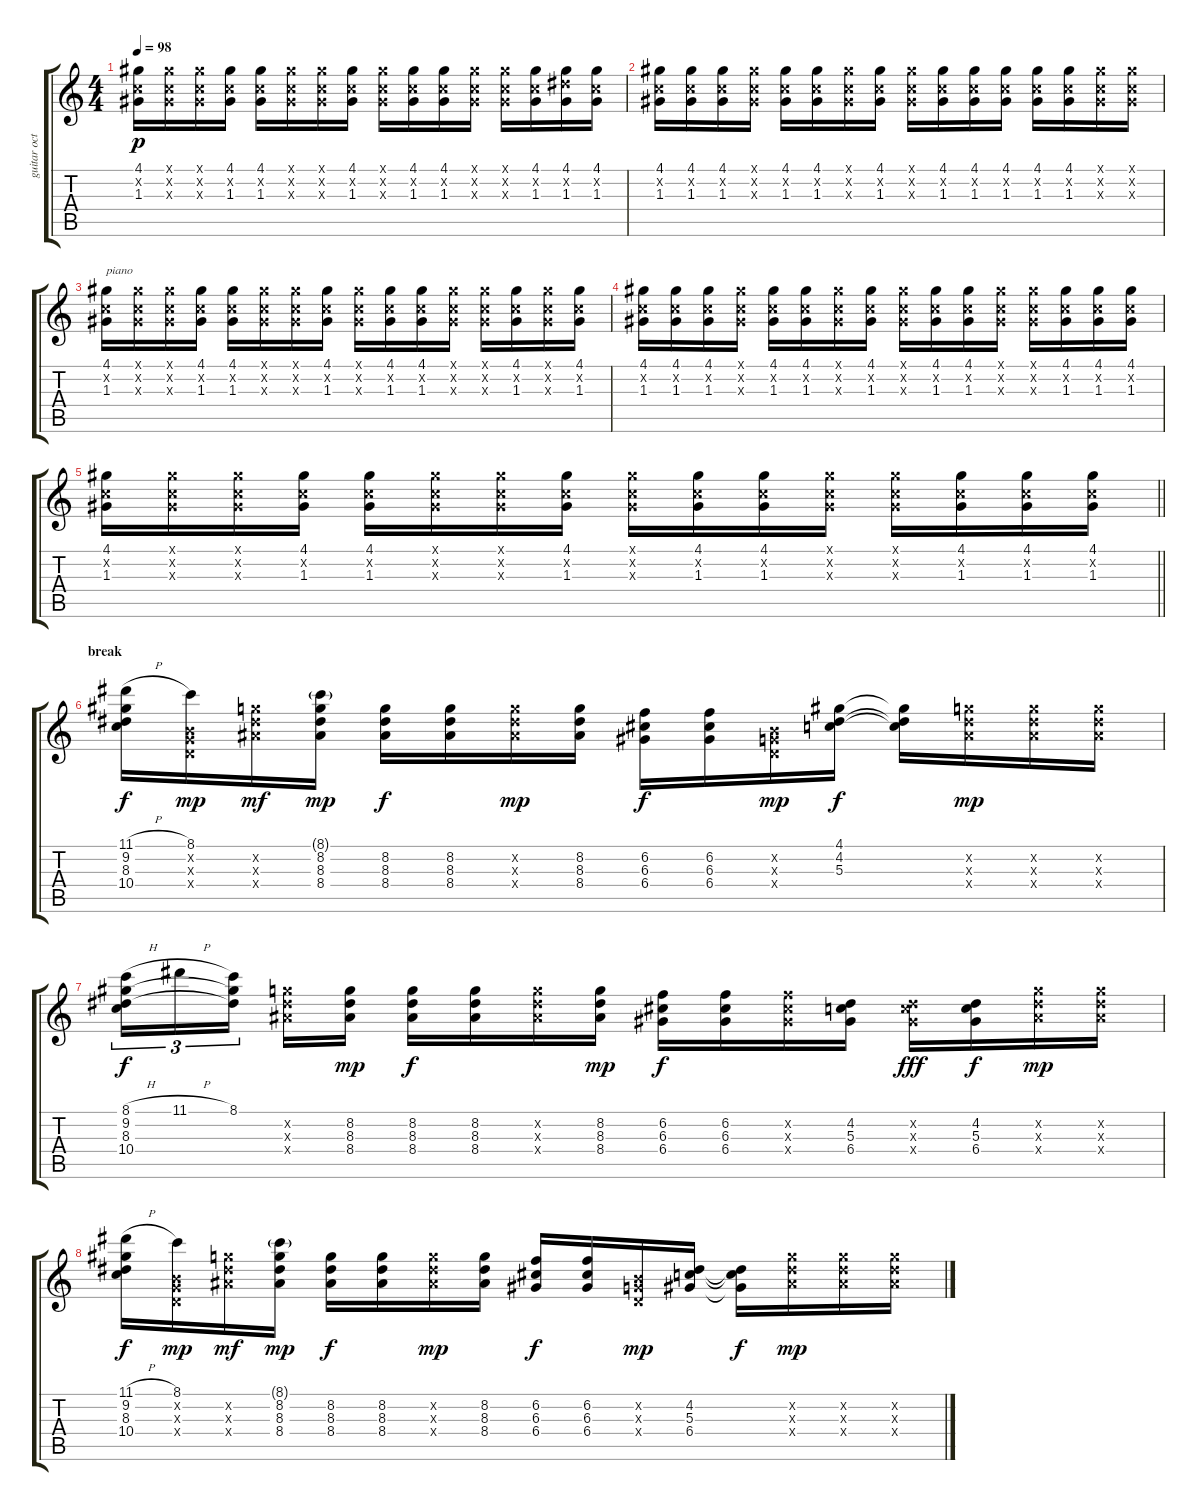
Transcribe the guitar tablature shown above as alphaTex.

\track ("guitar octav" "guitar oct") {instrument electricguitarclean}
\staff {score tabs}
\tuning (E4 B3 G3 D3 A2 E2) {hide}
\ts (4 4)
\tempo 98
\clef g2
\ks c
(4.1 1.2{x} 1.3).16{dy p} (4.1{x} 1.2{x} 1.3{x}).16 (4.1{x} 1.2{x} 1.3{x}).16 (4.1 1.2{x} 1.3).16 (4.1 1.2{x} 1.3).16 (4.1{x} 1.2{x} 1.3{x}).16 (4.1{x} 1.2{x} 1.3{x}).16 (4.1 1.2{x} 1.3).16 (4.1{x} 1.2{x} 1.3{x}).16 (4.1 1.2{x} 1.3).16 (4.1 1.2{x} 1.3).16 (4.1{x} 1.2{x} 1.3{x}).16 (4.1{x} 1.2{x} 1.3{x}).16 (4.1 1.2{x} 1.3).16 (4.1 4.2{x} 1.3).16 (4.1 1.2{x} 1.3).16 |
(4.1 1.2{x} 1.3).16 (4.1 1.2{x} 1.3).16 (4.1 1.2{x} 1.3).16 (4.1{x} 1.2{x} 1.3{x}).16 (4.1 1.2{x} 1.3).16 (4.1 1.2{x} 1.3).16 (4.1{x} 1.2{x} 1.3{x}).16 (4.1 1.2{x} 1.3).16 (4.1{x} 1.2{x} 1.3{x}).16 (4.1 1.2{x} 1.3).16 (4.1 1.2{x} 1.3).16 (4.1 1.2{x} 1.3).16 (4.1 1.2{x} 1.3).16 (4.1 1.2{x} 1.3).16 (4.1{x} 1.2{x} 1.3{x}).16 (4.1{x} 1.2{x} 1.3{x}).16 |
(4.1 1.2{x} 1.3).16{txt "piano"} (4.1{x} 1.2{x} 1.3{x}).16 (4.1{x} 1.2{x} 1.3{x}).16 (4.1 1.2{x} 1.3).16 (4.1 1.2{x} 1.3).16 (4.1{x} 1.2{x} 1.3{x}).16 (4.1{x} 1.2{x} 1.3{x}).16 (4.1 1.2{x} 1.3).16 (4.1{x} 1.2{x} 1.3{x}).16 (4.1 1.2{x} 1.3).16 (4.1 1.2{x} 1.3).16 (4.1{x} 1.2{x} 1.3{x}).16 (4.1{x} 1.2{x} 1.3{x}).16 (4.1 1.2{x} 1.3).16 (4.1{x} 1.2{x} 1.3{x}).16 (4.1 1.2{x} 1.3).16 |
(4.1 1.2{x} 1.3).16 (4.1 1.2{x} 1.3).16 (4.1 1.2{x} 1.3).16 (4.1{x} 1.2{x} 1.3{x}).16 (4.1 1.2{x} 1.3).16 (4.1 1.2{x} 1.3).16 (4.1{x} 1.2{x} 1.3{x}).16 (4.1 1.2{x} 1.3).16 (4.1{x} 1.2{x} 1.3{x}).16 (4.1 1.2{x} 1.3).16 (4.1 1.2{x} 1.3).16 (4.1{x} 1.2{x} 1.3{x}).16 (4.1{x} 1.2{x} 1.3{x}).16 (4.1 1.2{x} 1.3).16 (4.1 1.2{x} 1.3).16 (4.1 1.2{x} 1.3).16 |
\barLineRight lightlight
(4.1 1.2{x} 1.3).16 (4.1{x} 1.2{x} 1.3{x}).16 (4.1{x} 1.2{x} 1.3{x}).16 (4.1 1.2{x} 1.3).16 (4.1 1.2{x} 1.3).16 (4.1{x} 1.2{x} 1.3{x}).16 (4.1{x} 1.2{x} 1.3{x}).16 (4.1 1.2{x} 1.3).16 (4.1{x} 1.2{x} 1.3{x}).16 (4.1 1.2{x} 1.3).16 (4.1 1.2{x} 1.3).16 (4.1{x} 1.2{x} 1.3{x}).16 (4.1{x} 1.2{x} 1.3{x}).16 (4.1 1.2{x} 1.3).16 (4.1 1.2{x} 1.3).16 (4.1 1.2{x} 1.3).16 |
\section ("" "break")
(11.1{h} 9.2 8.3 10.4).16{dy f} (8.1 0.2{x} 0.3{x} 0.4{x}).16{dy mp} (8.2{x} 8.3{x} 8.4{x}).16{dy mf} (8.1{g} 8.2 8.3 8.4).16{dy mp} (8.2 8.3 8.4).16{dy f} (8.2 8.3 8.4).16 (8.2{x} 8.3{x} 8.4{x}).16{dy mp} (8.2 8.3 8.4).16 (6.2 6.3 6.4).16{dy f} (6.2 6.3 6.4).16 (0.2{x} 0.3{x} 0.4{x}).16{dy mp} (4.1 4.2 5.3).16{dy f} (4.1{t} 4.2{t} 5.3{t}).16 (8.2{x} 8.3{x} 8.4{x}).16{dy mp} (8.2{x} 8.3{x} 8.4{x}).16 (8.2{x} 8.3{x} 8.4{x}).16 |
(8.1{h} 9.2 8.3 10.4).16{tu (3 2) dy f} 11.1{h}.16{tu (3 2)} (8.1 9.2{t} 8.3{t}).16{tu (3 2) beam splitsecondary} (8.2{x} 8.3{x} 8.4{x}).16 (8.2 8.3 8.4).16{dy mp} (8.2 8.3 8.4).16{dy f} (8.2 8.3 8.4).16 (8.2{x} 8.3{x} 8.4{x}).16 (8.2 8.3 8.4).16{dy mp} (6.2 6.3 6.4).16{dy f} (6.2 6.3 6.4).16 (6.2{x} 6.3{x} 6.4{x}).16 (4.2 5.3 6.4).16 (4.2{x} 5.3{x} 6.4{x}).16{dy fff} (4.2 5.3 6.4).16{dy f} (8.2{x} 8.3{x} 8.4{x}).16{dy mp} (8.2{x} 8.3{x} 8.4{x}).16 |
(11.1{h} 9.2 8.3 10.4).16{dy f} (8.1 0.2{x} 0.3{x} 0.4{x}).16{dy mp} (8.2{x} 8.3{x} 8.4{x}).16{dy mf} (8.1{g} 8.2 8.3 8.4).16{dy mp} (8.2 8.3 8.4).16{dy f} (8.2 8.3 8.4).16 (8.2{x} 8.3{x} 8.4{x}).16{dy mp} (8.2 8.3 8.4).16 (6.2 6.3 6.4).16{dy f} (6.2 6.3 6.4).16 (0.2{x} 0.3{x} 0.4{x}).16{dy mp} (4.2 5.3 6.4).16 (4.2{t} 5.3{t} 6.4{t}).16{dy f} (8.2{x} 8.3{x} 8.4{x}).16{dy mp} (8.2{x} 8.3{x} 8.4{x}).16 (8.2{x} 8.3{x} 8.4{x}).16
